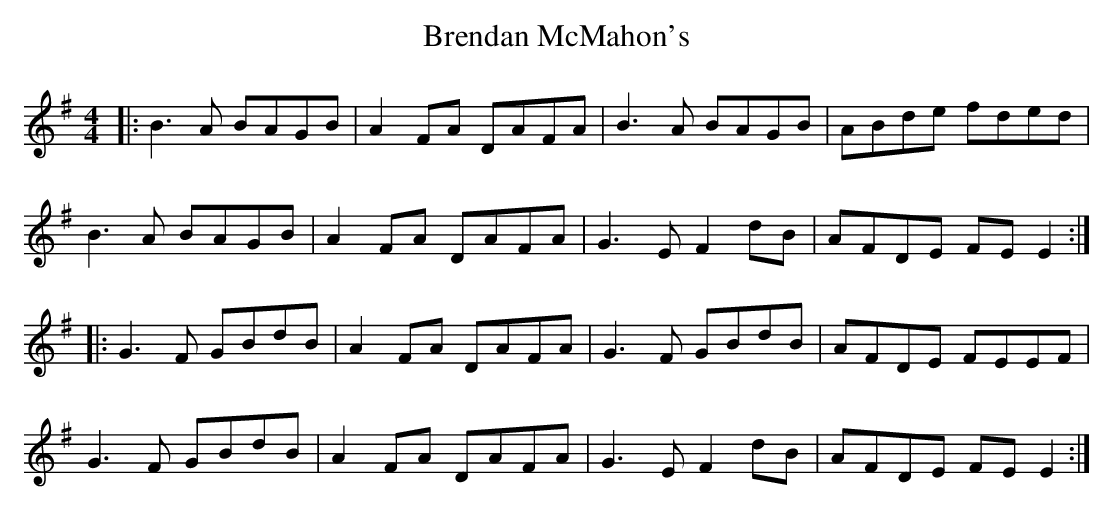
X:1
T: Brendan McMahon's
M: 4/4
L: 1/8
K: Emin
|:B3 A BAGB | A2 FA DAFA | B3 A BAGB | ABde fded |
B3 A BAGB | A2 FA DAFA | G3 E F2 dB | AFDE FEE2 :|
|:G3 F GBdB | A2 FA DAFA | G3 F GBdB | AFDE FEEF |
G3 F GBdB | A2 FA DAFA | G3 E F2 dB | AFDE FEE2 :|
